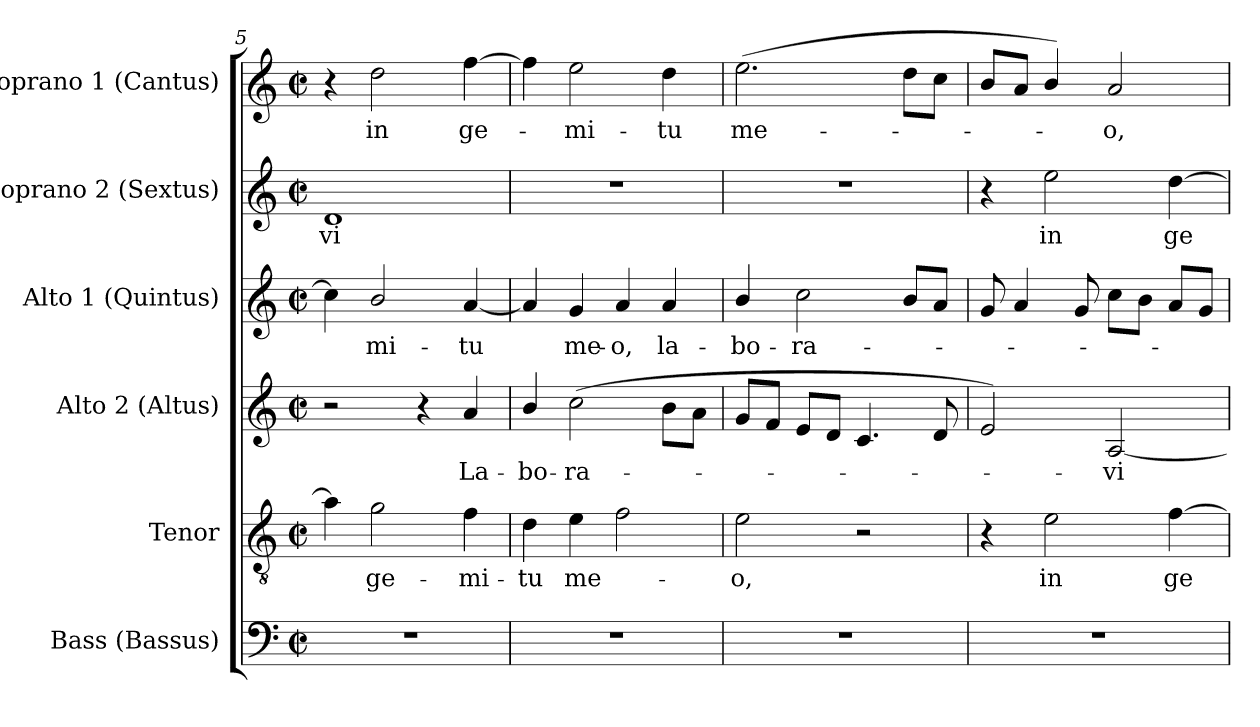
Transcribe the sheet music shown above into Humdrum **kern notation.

**kern	**kern	**text	**kern	**text	**kern	**text	**kern	**text	**kern	**text
*part6	*part5	*part5	*part4	*part4	*part3	*part3	*part2	*part2	*part1	*part1
*staff6	*staff5	*staff5	*staff4	*staff4	*staff3	*staff3	*staff2	*staff2	*staff1	*staff1
*I"Bass (Bassus)	*I"Tenor	*	*I"Alto 2 (Altus)	*	*I"Alto 1 (Quintus)	*	*I"Soprano 2 (Sextus)	*	*I"Soprano 1 (Cantus)	*
*I'B.	*I'T.	*	*I'A2.	*	*I'A1.	*	*I'S2.	*	*I'S1.	*
*clefF4	*clefGv2	*	*clefG2	*	*clefG2	*	*clefG2	*	*clefG2	*
*	*ITrd7c12	*	*	*	*	*	*	*	*	*
*k[]	*k[]	*	*k[]	*	*k[]	*	*k[]	*	*k[]	*
*C:	*C:	*	*C:	*	*C:	*	*C:	*	*C:	*
*M2/2	*M2/2	*	*M2/2	*	*M2/2	*	*M2/2	*	*M2/2	*
*met(c|)	*met(c|)	*	*met(c|)	*	*met(c|)	*	*met(c|)	*	*met(c|)	*
=5	=5	=5	=5	=5	=5	=5	=5	=5	=5	=5
!	!	!	!	!	!	!	!	!LO:LY:b:color=#000000	!	!
1r	4Ai\]	.	2r	.	4cci\]	.	1di	-vi	4r	.
!	!	!LO:LY:b:color=#000000	!	!	!	!	!	!	!	!
!	!	!	!	!	!	!LO:LY:b:color=#000000	!	!	!	!
!	!	!	!	!	!	!	!	!	!	!LO:LY:b:color=#000000
.	2Gi\	ge-	.	.	2bi/	-mi-	.	.	2ddi\	in
.	.	.	4r	.	.	.	.	.	.	.
!	!	!LO:LY:b:color=#000000	!	!	!	!	!	!	!	!
!	!	!	!	!LO:LY:b:color=#000000	!	!	!	!	!	!
!	!	!	!	!	!	!LO:LY:b:color=#000000	!	!	!	!
!	!	!	!	!	!	!	!	!	!	!LO:LY:b:color=#000000
.	4Fi\	-mi-	4ai/	La-	[4ai/	-tu	.	.	[4ffi\	ge-
=6	=6	=6	=6	=6	=6	=6	=6	=6	=6	=6
!	!	!LO:LY:b:color=#000000	!	!	!	!	!	!	!	!
!	!	!	!	!LO:LY:b:color=#000000	!	!	!	!	!	!
1r	4Di\	-tu	4bi/	-bo-	4ai/]	.	1r	.	4ffi\]	.
!	!	!LO:LY:b:color=#000000	!	!	!	!	!	!	!	!
!	!	!	!	!LO:LY:b:color=#000000	!	!	!	!	!	!
!	!	!	!	!	!	!LO:LY:b:color=#000000	!	!	!	!
!	!	!	!	!	!	!	!	!	!	!LO:LY:b:color=#000000
.	4Ei\	me-	(2cci\	-ra-	4gi/	me-	.	.	2eei\	-mi-
!	!	!	!	!	!	!LO:LY:b:color=#000000	!	!	!	!
.	2Fi\	.	.	.	4ai/	-o,	.	.	.	.
!	!	!	!	!	!	!LO:LY:b:color=#000000	!	!	!	!
!	!	!	!	!	!	!	!	!	!	!LO:LY:b:color=#000000
.	.	.	8bi\L	.	4ai/	la-	.	.	4ddi\	-tu
.	.	.	8ai\J	.	.	.	.	.	.	.
!!LO:LB:g=z
=7	=7	=7	=7	=7	=7	=7	=7	=7	=7	=7
!	!	!LO:LY:b:color=#000000	!	!	!	!	!	!	!	!
!	!	!	!	!	!	!LO:LY:b:color=#000000	!	!	!	!
!	!	!	!	!	!	!	!	!	!	!LO:LY:b:color=#000000
1r	2Ei\	-o,	8gi/L	.	4bi/	-bo-	1r	.	(2.eei\	me-
.	.	.	8fi/J	.	.	.	.	.	.	.
!	!	!	!	!	!	!LO:LY:b:color=#000000	!	!	!	!
.	.	.	8ei/L	.	2cci\	-ra-	.	.	.	.
.	.	.	8di/J	.	.	.	.	.	.	.
.	2r	.	4.ci/	.	.	.	.	.	.	.
.	.	.	.	.	8bi/L	.	.	.	8ddi\L	.
.	.	.	8di/	.	8ai/J	.	.	.	8cci\J	.
=8	=8	=8	=8	=8	=8	=8	=8	=8	=8	=8
1r	4r	.	2ei/)	.	8gi/	.	4r	.	8bi/L	.
.	.	.	.	.	4ai/	.	.	.	8ai/J	.
!	!	!LO:LY:b:color=#000000	!	!	!	!	!	!	!	!
!	!	!	!	!	!	!	!	!LO:LY:b:color=#000000	!	!
.	2Ei\	in	.	.	.	.	2eei\	in	4bi/)	.
.	.	.	.	.	8gi/	.	.	.	.	.
!	!	!	!	!LO:LY:b:color=#000000	!	!	!	!	!	!
!	!	!	!	!	!	!	!	!	!	!LO:LY:b:color=#000000
.	.	.	[2Ai/	-vi	8cci\L	.	.	.	2ai/	-o,
.	.	.	.	.	8bi\J	.	.	.	.	.
!	!	!LO:LY:b:color=#000000	!	!	!	!	!	!	!	!
!	!	!	!	!	!	!	!	!LO:LY:b:color=#000000	!	!
.	[4Fi\	ge-	.	.	8ai/L	.	[4ddi\	ge-	.	.
.	.	.	.	.	8gi/J	.	.	.	.	.
=	=	=	=	=	=	=	=	=	=	=
*-	*-	*-	*-	*-	*-	*-	*-	*-	*-	*-
